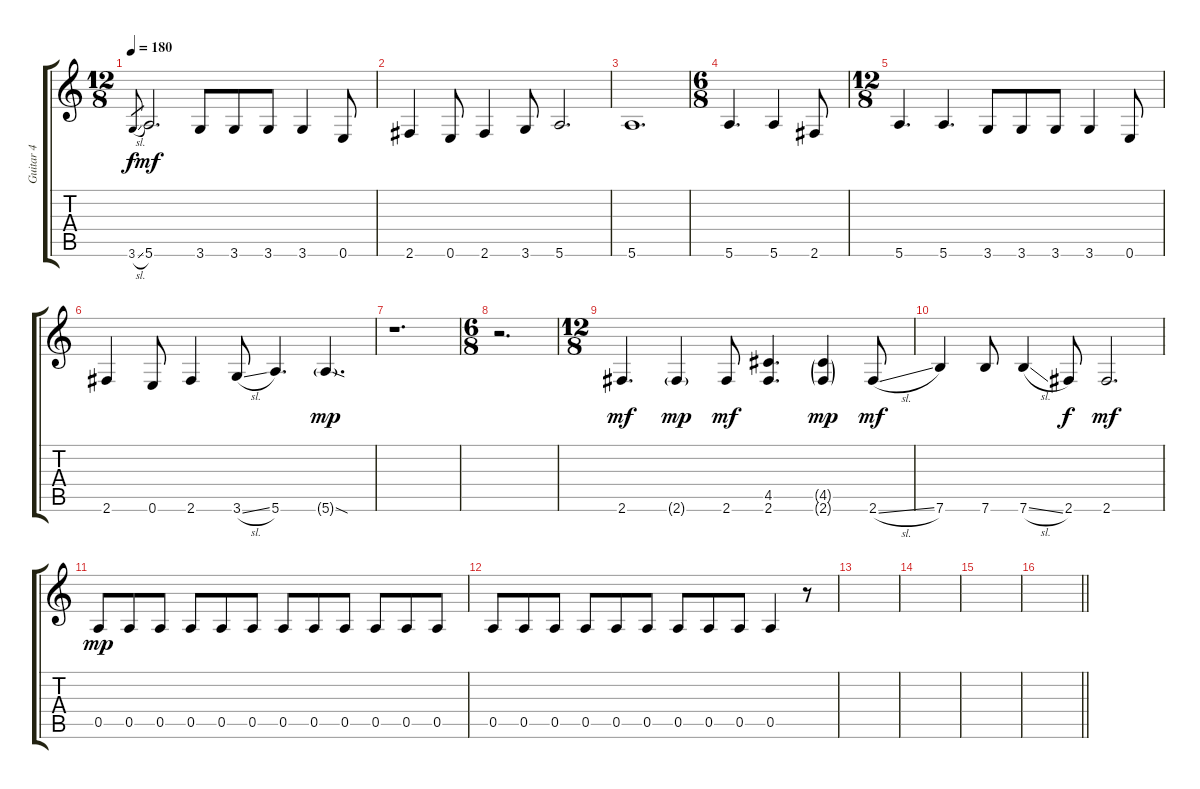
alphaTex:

\track ("Guitar 4" "Guitar 4") {instrument distortionguitar}
\staff {score tabs}
\tuning (E4 B3 G3 D3 A2 E2) {hide}
\ts (12 8)
\tempo 180
\clef g2
\ks c
3.6{sl}.8{gr dy f} 5.6.2{d dy mf} 3.6.8 3.6.8 3.6.8 3.6.4 0.6.8 |
2.6.4 0.6.8 2.6.4 3.6.8 5.6.2{d} |
5.6.1{d} |
\ts (6 8)
5.6.4{d} 5.6.4 2.6.8 |
\ts (12 8)
5.6.4{d} 5.6.4{d} 3.6.8 3.6.8 3.6.8 3.6.4 0.6.8 |
2.6.4 0.6.8 2.6.4 3.6{sl}.8 5.6.4{d} 5.6{sod g}.4{d dy mp} |
r.1{d} |
\ts (6 8)
r.2{d} |
\ts (12 8)
2.6.4{d dy mf} 2.6{g}.4{dy mp} 2.6.8{dy mf} (4.5 2.6).4{d} (4.5{g} 2.6{g}).4{dy mp} 2.6{sl}.8{dy mf} |
7.6.4 7.6.8 7.6{sl}.4 2.6.8{dy f} 2.6.2{d dy mf} |
0.5.8{dy mp} 0.5.8 0.5.8 0.5.8 0.5.8 0.5.8 0.5.8 0.5.8 0.5.8 0.5.8 0.5.8 0.5.8 |
0.5.8 0.5.8 0.5.8 0.5.8 0.5.8 0.5.8 0.5.8 0.5.8 0.5.8 0.5.4 r.8 |
|
|
|
\barLineRight lightlight
